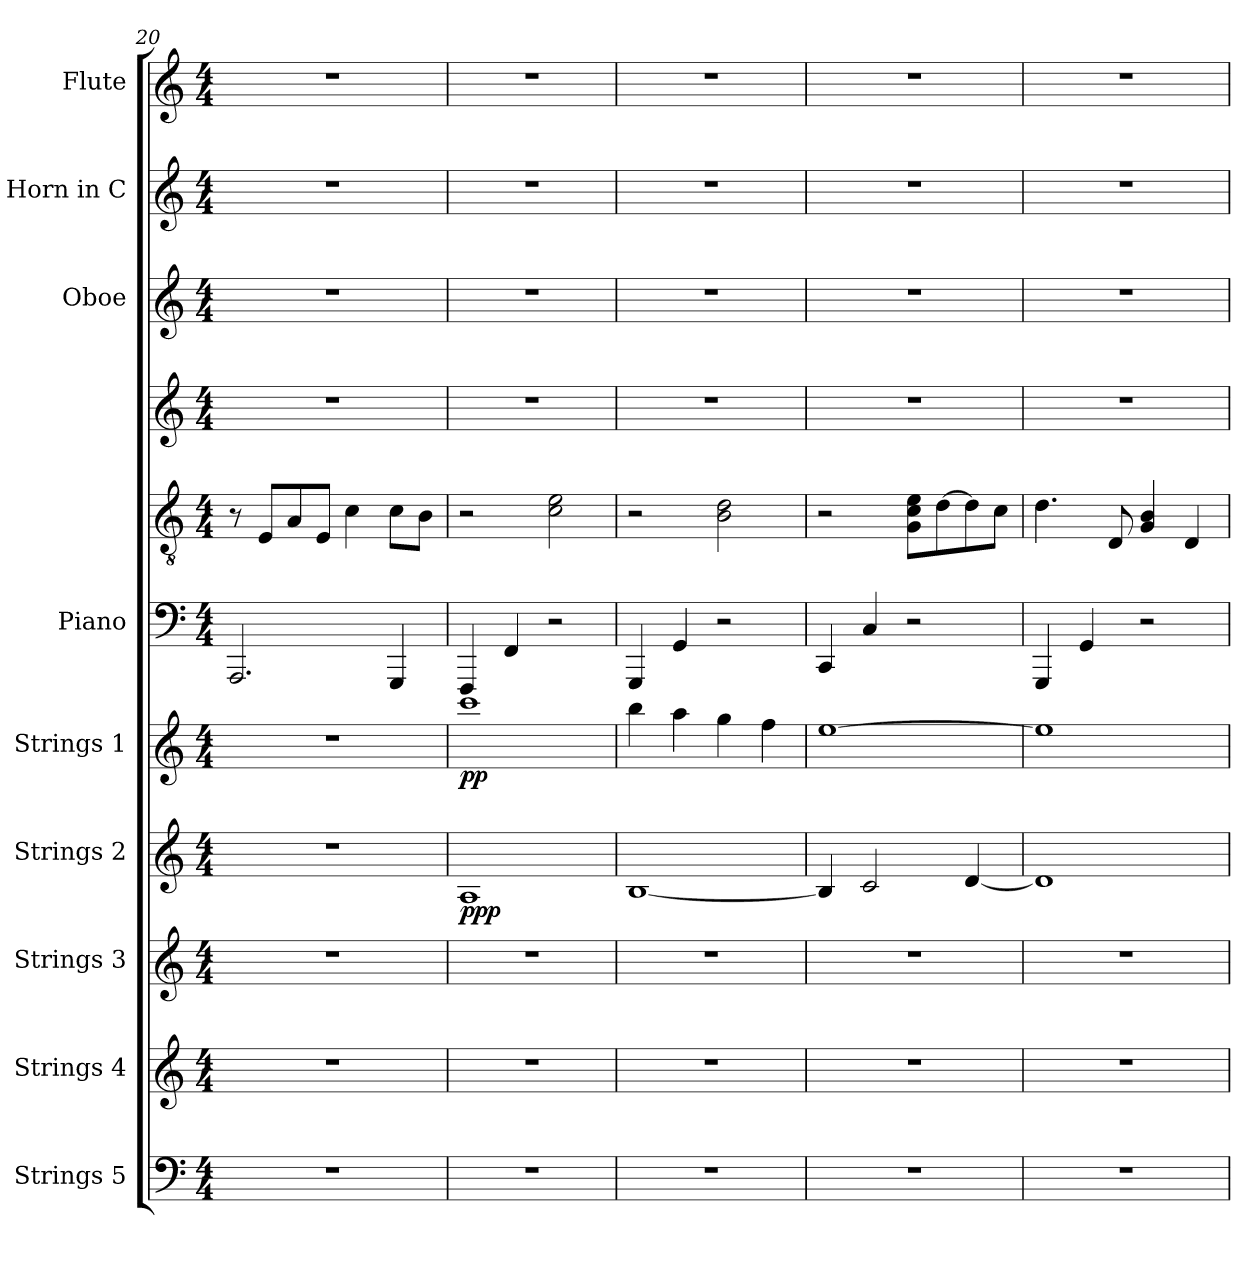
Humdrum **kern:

**kern	**kern	**kern	**kern	**dynam	**kern	**dynam	**kern	**kern	**kern	**kern	**kern	**kern
*part9	*part8	*part7	*part6	*part6	*part5	*part5	*part4	*part4	*part4	*part3	*part2	*part1
*staff11	*staff10	*staff9	*staff8	*staff8	*staff7	*staff7	*staff6	*staff5	*staff4	*staff3	*staff2	*staff1
*I"Strings 5	*I"Strings 4	*I"Strings 3	*I"Strings 2	*	*I"Strings 1	*	*I"Piano	*	*	*I"Oboe	*I"Horn in C	*I"Flute
*I'St. 5	*I'St. 4	*I'St. 3	*I'St. 2	*	*I'St. 1	*	*I'Pno.	*	*	*I'Ob.	*	*I'Fl.
*clefF4	*clefG2	*clefG2	*clefG2	*	*clefG2	*	*clefF4	*clefGv2	*clefG2	*clefG2	*clefG2	*clefG2
*	*	*	*	*	*	*	*	*	*	*	*ITrd7c12	*
*k[]	*k[]	*k[]	*k[]	*	*k[]	*	*k[]	*k[]	*k[]	*k[]	*k[]	*k[]
*M4/4	*M4/4	*M4/4	*M4/4	*	*M4/4	*	*M4/4	*M4/4	*M4/4	*M4/4	*M4/4	*M4/4
=20	=20	=20	=20	=20	=20	=20	=20	=20	=20	=20	=20	=20
1r	1r	1r	1r	.	1r	.	2.AAA/	8r	1r	1r	1r	1r
.	.	.	.	.	.	.	.	8E/L	.	.	.	.
.	.	.	.	.	.	.	.	8A/	.	.	.	.
.	.	.	.	.	.	.	.	8E/J	.	.	.	.
.	.	.	.	.	.	.	.	4c\	.	.	.	.
.	.	.	.	.	.	.	4GGG/	8c\L	.	.	.	.
.	.	.	.	.	.	.	.	8B\J	.	.	.	.
!!LO:LB:g=z
=21	=21	=21	=21	=21	=21	=21	=21	=21	=21	=21	=21	=21
!	!	!	!	!LO:DY:b	!	!LO:DY:b	!	!	!	!	!	!
1r	1r	1r	1A	ppp	1ccc	pp	4FFF/	2r	1r	1r	1r	1r
.	.	.	.	.	.	.	4FF/	.	.	.	.	.
.	.	.	.	.	.	.	2r	2c\ 2e\	.	.	.	.
=22	=22	=22	=22	=22	=22	=22	=22	=22	=22	=22	=22	=22
1r	1r	1r	[1B	.	4bb\	.	4GGG/	2r	1r	1r	1r	1r
.	.	.	.	.	4aa\	.	4GG/	.	.	.	.	.
.	.	.	.	.	4gg\	.	2r	2B\ 2d\	.	.	.	.
.	.	.	.	.	4ff\	.	.	.	.	.	.	.
=23	=23	=23	=23	=23	=23	=23	=23	=23	=23	=23	=23	=23
1r	1r	1r	4B/]	.	[1ee	.	4CC/	2r	1r	1r	1r	1r
.	.	.	2c/	.	.	.	4C/	.	.	.	.	.
.	.	.	.	.	.	.	2r	8G\ 8c\ 8e\L	.	.	.	.
.	.	.	.	.	.	.	.	[8d\	.	.	.	.
.	.	.	[4d/	.	.	.	.	8d\]	.	.	.	.
.	.	.	.	.	.	.	.	8c\J	.	.	.	.
=24	=24	=24	=24	=24	=24	=24	=24	=24	=24	=24	=24	=24
1r	1r	1r	1d]	.	1ee]	.	4GGG/	4.d\	1r	1r	1r	1r
.	.	.	.	.	.	.	4GG/	.	.	.	.	.
.	.	.	.	.	.	.	.	8D/	.	.	.	.
.	.	.	.	.	.	.	2r	4G/ 4B/	.	.	.	.
.	.	.	.	.	.	.	.	4D/	.	.	.	.
=	=	=	=	=	=	=	=	=	=	=	=	=
*-	*-	*-	*-	*-	*-	*-	*-	*-	*-	*-	*-	*-
